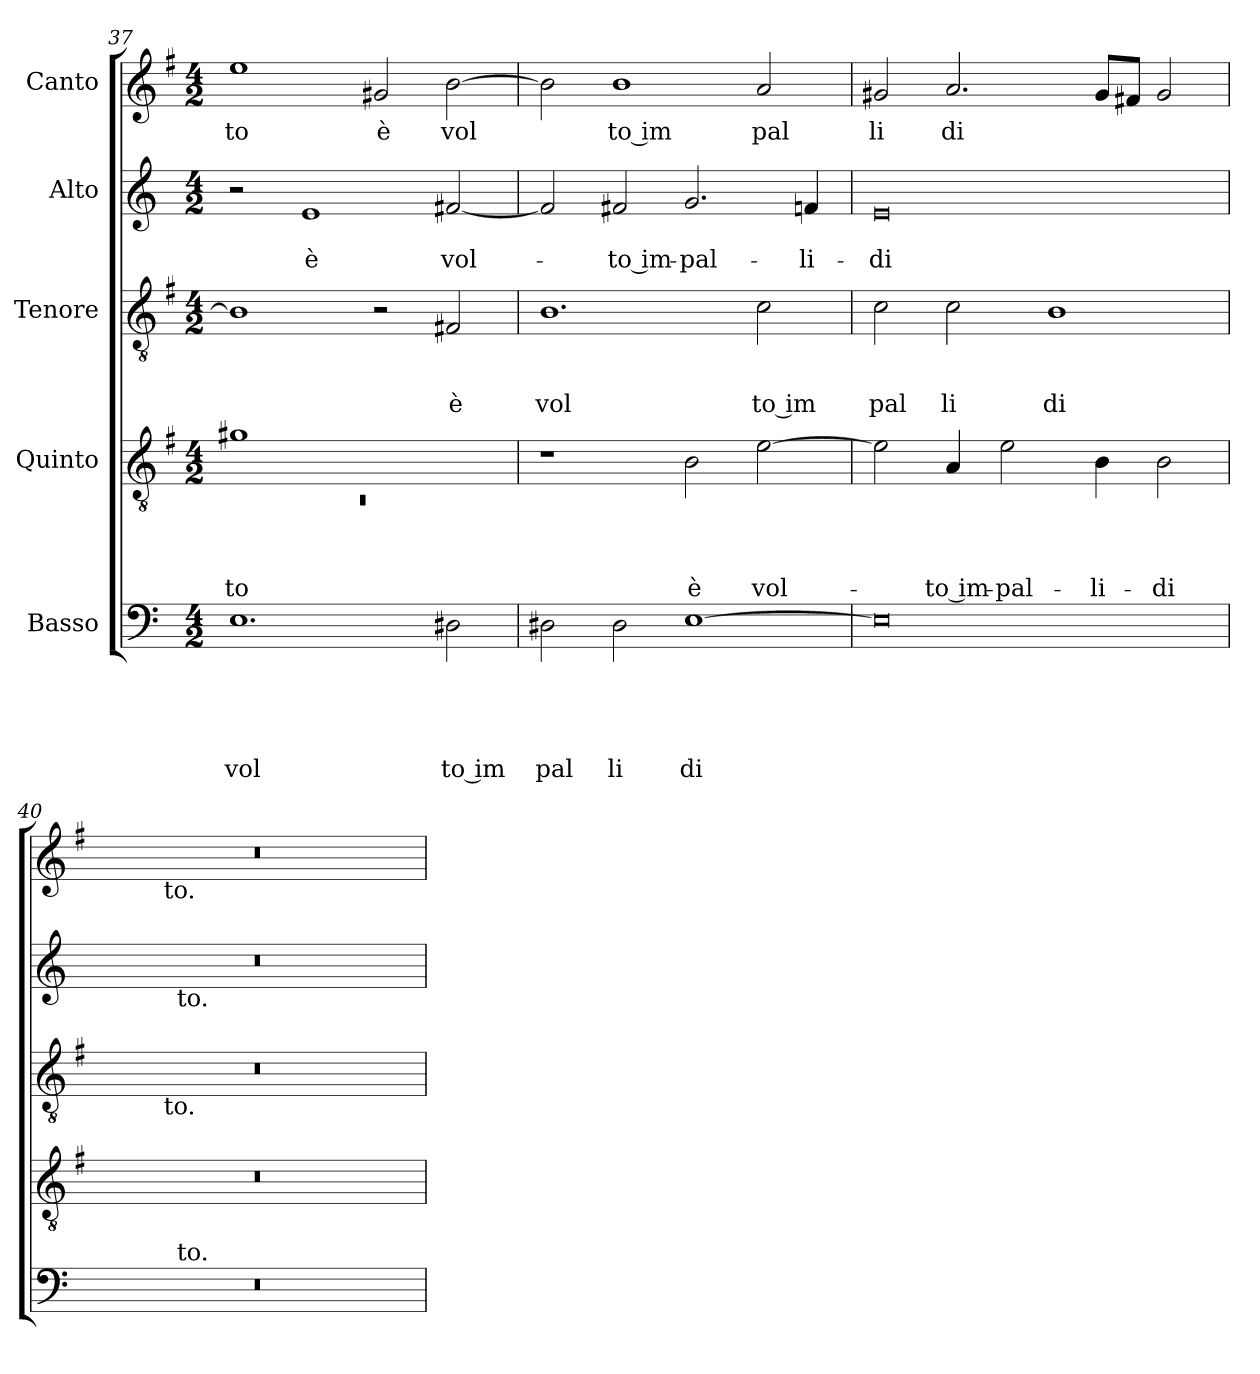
**kern	**text	**text	**text	**text	**text	**kern	**text	**text	**text	**text	**kern	**text	**text	**text	**kern	**text	**text	**kern	**text
*part5	*part5	*part5	*part5	*part5	*part5	*part4	*part4	*part4	*part4	*part4	*part3	*part3	*part3	*part3	*part2	*part2	*part2	*part1	*part1
*staff5	*staff5	*staff5	*staff5	*staff5	*staff5	*staff4	*staff4	*staff4	*staff4	*staff4	*staff3	*staff3	*staff3	*staff3	*staff2	*staff2	*staff2	*staff1	*staff1
*I"Basso	*	*	*	*	*	*I"Quinto	*	*	*	*	*I"Tenore	*	*	*	*I"Alto	*	*	*I"Canto	*
*clefF4	*	*	*	*	*	*clefGv2	*	*	*	*	*clefGv2	*	*	*	*clefG2	*	*	*clefG2	*
*	*	*	*	*	*	*ITrd-3c-5	*	*	*	*	*ITrd-3c-5	*	*	*	*	*	*	*ITrd-3c-5	*
*k[]	*	*	*	*	*	*k[]	*	*	*	*	*k[]	*	*	*	*k[]	*	*	*k[]	*
*C:	*	*	*	*	*	*C:	*	*	*	*	*C:	*	*	*	*C:	*	*	*C:	*
*M4/2	*	*	*	*	*	*M4/2	*	*	*	*	*M4/2	*	*	*	*M4/2	*	*	*M4/2	*
=37	=37	=37	=37	=37	=37	=37	=37	=37	=37	=37	=37	=37	=37	=37	=37	=37	=37	=37	=37
*	*	*	*	*	*	*^	*	*	*	*	*	*	*	*	*	*	*	*	*
!	!	!	!	!	!LO:LY:b	!	!LO:N:vis=1	!	!	!	!LO:LY:b	!	!	!	!	!	!	!	!	!LO:LY:b
1.E	.	.	.	.	vol	1cc#X	0rC	.	.	.	-to	1e]	.	.	.	2r	.	.	1aa	to
!	!	!	!	!	!	!	!	!	!	!	!	!	!	!	!	!	!	!LO:LY:b	!	!
.	.	.	.	.	.	.	.	.	.	.	.	.	.	.	.	1e	.	è	.	.
!	!	!	!	!	!	!	!	!	!	!	!	!	!	!	!	!	!	!	!	!LO:LY:b
.	.	.	.	.	.	1ryy	.	.	.	.	.	2r	.	.	.	.	.	.	2cc#X/	è
!	!	!	!	!	!LO:LY:b:rj	!	!	!	!	!	!	!	!	!	!LO:LY:b	!	!	!LO:LY:b	!	!LO:LY:b
2D#X\	.	.	.	.	to im	.	.	.	.	.	.	2Bn/	.	.	è	[<2f#X/	.	vol-	[>2ee\	vol
*	*	*	*	*	*	*v	*v	*	*	*	*	*	*	*	*	*	*	*	*	*
=38	=38	=38	=38	=38	=38	=38	=38	=38	=38	=38	=38	=38	=38	=38	=38	=38	=38	=38	=38
!	!	!	!	!	!LO:LY:b	!	!	!	!	!	!	!	!	!LO:LY:b	!	!	!	!	!
2D#X\	.	.	.	.	pal	1r	.	.	.	.	1.e	.	.	vol	2f#/]	.	.	2ee\]	.
!	!	!	!	!	!LO:LY:b	!	!	!	!	!	!	!	!	!	!	!	!LO:LY:b:rj	!	!LO:LY:b:rj
2D#\	.	.	.	.	li	.	.	.	.	.	.	.	.	.	2f#X/	.	-to im-	1ee	to im
!	!	!	!	!	!LO:LY:b	!	!	!	!	!LO:LY:b	!	!	!	!	!	!	!LO:LY:b	!	!
[>1E	.	.	.	.	di	2e\	.	.	.	è	.	.	.	.	2.g/	.	-pal-	.	.
!	!	!	!	!	!	!	!	!	!	!LO:LY:b	!	!	!	!LO:LY:b:rj	!	!	!	!	!LO:LY:b
.	.	.	.	.	.	[>2a\	.	.	.	vol-	2f\	.	.	to im	.	.	.	2dd/	pal
!	!	!	!	!	!	!	!	!	!	!	!	!	!	!	!	!	!LO:LY:b	!	!
.	.	.	.	.	.	.	.	.	.	.	.	.	.	.	4fn/	.	-li-	.	.
=39	=39	=39	=39	=39	=39	=39	=39	=39	=39	=39	=39	=39	=39	=39	=39	=39	=39	=39	=39
!	!	!	!	!	!	!	!	!	!	!	!	!	!	!LO:LY:b	!	!	!LO:LY:b	!	!LO:LY:b
0E]	.	.	.	.	.	2a\]	.	.	.	.	2f\	.	.	pal	0e	.	-di-	2cc#X/	li
!	!	!	!	!	!	!	!	!	!	!LO:LY:b:rj	!	!	!	!LO:LY:b	!	!	!	!	!LO:LY:b
.	.	.	.	.	.	4d/	.	.	.	-to im-	2f\	.	.	li	.	.	.	2.dd/	di
!	!	!	!	!	!	!	!	!	!	!LO:LY:b	!	!	!	!	!	!	!	!	!
.	.	.	.	.	.	2a\	.	.	.	-pal-	.	.	.	.	.	.	.	.	.
!	!	!	!	!	!	!	!	!	!	!	!	!	!	!LO:LY:b	!	!	!	!	!
.	.	.	.	.	.	.	.	.	.	.	1e	.	.	di	.	.	.	.	.
!	!	!	!	!	!	!	!	!	!	!LO:LY:b	!	!	!	!	!	!	!	!	!
.	.	.	.	.	.	4e\	.	.	.	-li-	.	.	.	.	.	.	.	8cc#/L	.
.	.	.	.	.	.	.	.	.	.	.	.	.	.	.	.	.	.	8bn/J	.
!	!	!	!	!	!	!	!	!	!	!LO:LY:b	!	!	!	!	!	!	!	!	!
.	.	.	.	.	.	2e\	.	.	.	-di-	.	.	.	.	.	.	.	2cc#/	.
=40	=40	=40	=40	=40	=40	=40	=40	=40	=40	=40	=40	=40	=40	=40	=40	=40	=40	=40	=40
*^	*	*	*	*	*	*	*	*	*	*	*^	*	*	*	*^	*	*	*^	*
0r	4ryy	.	.	.	.	.	0r	.	.	.	.	0r	4ryy	.	.	.	0r	4ryy	.	.	0r	4ryy	.
.	16.ryy	.	.	.	.	.	.	.	.	.	.	.	16ryy	.	.	.	.	16.ryy	.	.	.	16ryy	.
!	!	!	!	!	!	!	!	!	!	!	!	!	!	!	!	!	!	!	!	!	!	!LO:TX:b:t=to.	!
!	!	!	!	!	!	!	!	!	!	!	!	!	!LO:TX:b:t=to.	!	!	!	!	!	!	!	!	!	!
.	.	.	.	.	.	.	.	.	.	.	.	.	1ryy	.	.	.	.	.	.	.	.	1ryy	.
!	!	!	!	!	!	!	!	!	!	!	!	!	!	!	!	!	!	!LO:TX:b:t=to.	!	!	!	!	!
!	!LO:TX:a:t=to.	!	!	!	!	!	!	!	!	!	!	!	!	!	!	!	!	!	!	!	!	!	!
.	1ryy	.	.	.	.	.	.	.	.	.	.	.	.	.	.	.	.	1ryy	.	.	.	.	.
.	.	.	.	.	.	.	.	.	.	.	.	.	2ryy	.	.	.	.	.	.	.	.	2ryy	.
.	2ryy	.	.	.	.	.	.	.	.	.	.	.	.	.	.	.	.	2ryy	.	.	.	.	.
.	.	.	.	.	.	.	.	.	.	.	.	.	8.ryy	.	.	.	.	.	.	.	.	8.ryy	.
.	8ryy	.	.	.	.	.	.	.	.	.	.	.	.	.	.	.	.	8ryy	.	.	.	.	.
.	32ryy	.	.	.	.	.	.	.	.	.	.	.	.	.	.	.	.	32ryy	.	.	.	.	.
*	*	*	*	*	*	*	*	*	*	*	*	*v	*v	*	*	*	*	*	*	*	*v	*v	*
*v	*v	*	*	*	*	*	*	*	*	*	*	*	*	*	*	*v	*v	*	*	*	*
=	=	=	=	=	=	=	=	=	=	=	=	=	=	=	=	=	=	=	=
*-	*-	*-	*-	*-	*-	*-	*-	*-	*-	*-	*-	*-	*-	*-	*-	*-	*-	*-	*-
